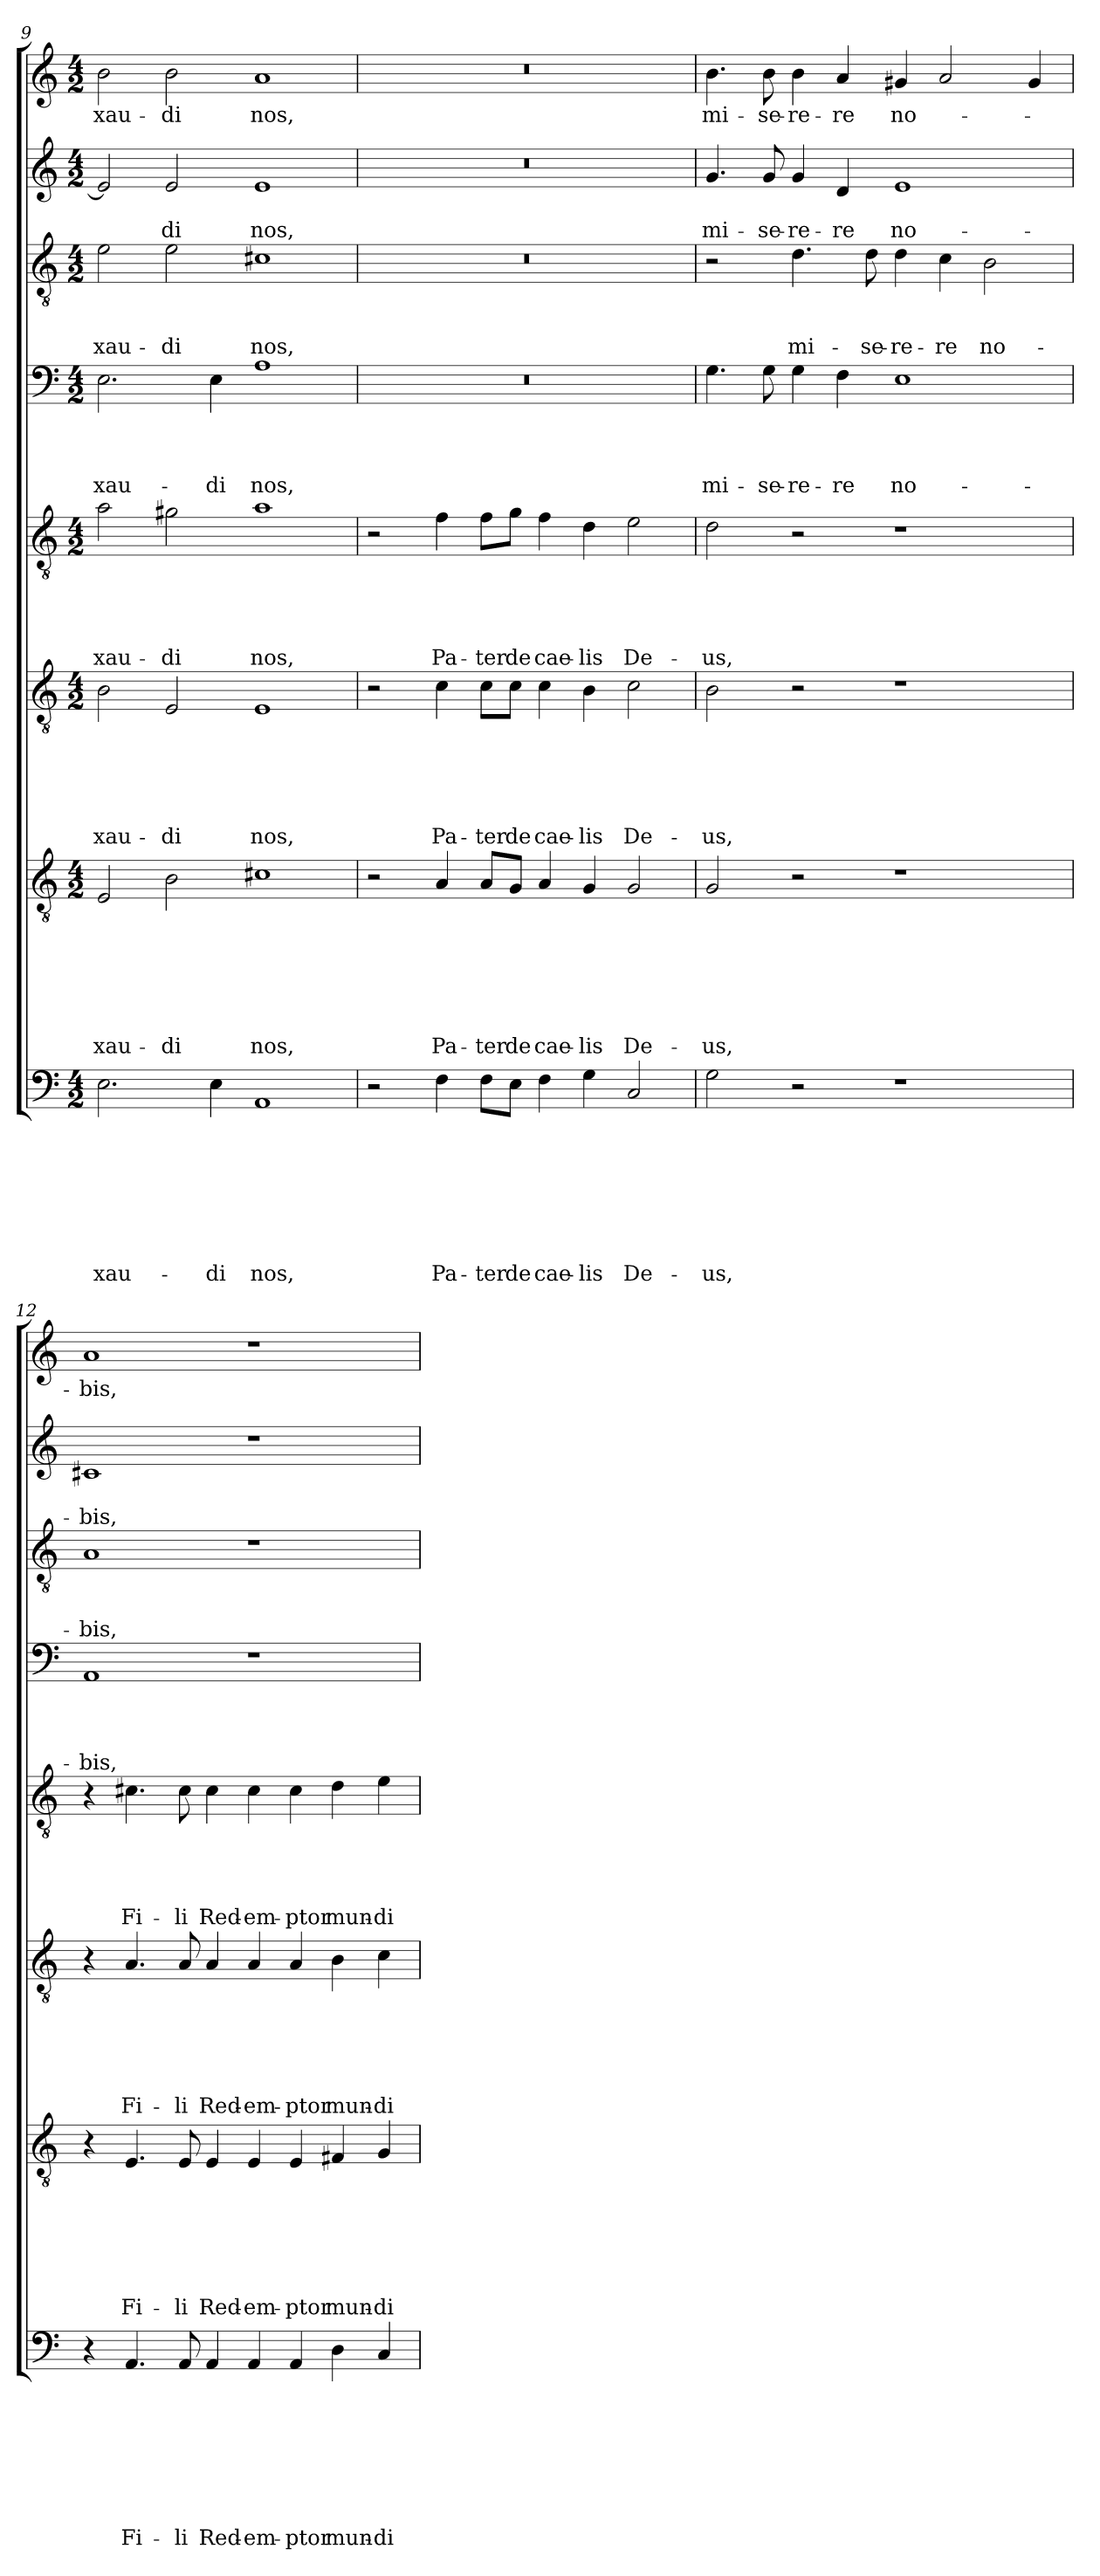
**kern	**text	**text	**text	**text	**text	**text	**text	**text	**kern	**text	**text	**text	**text	**text	**text	**text	**kern	**text	**text	**text	**text	**text	**text	**kern	**text	**text	**text	**text	**text	**kern	**text	**text	**text	**text	**kern	**text	**text	**text	**kern	**text	**text	**kern	**text
*part8	*part8	*part8	*part8	*part8	*part8	*part8	*part8	*part8	*part7	*part7	*part7	*part7	*part7	*part7	*part7	*part7	*part6	*part6	*part6	*part6	*part6	*part6	*part6	*part5	*part5	*part5	*part5	*part5	*part5	*part4	*part4	*part4	*part4	*part4	*part3	*part3	*part3	*part3	*part2	*part2	*part2	*part1	*part1
*staff8	*staff8	*staff8	*staff8	*staff8	*staff8	*staff8	*staff8	*staff8	*staff7	*staff7	*staff7	*staff7	*staff7	*staff7	*staff7	*staff7	*staff6	*staff6	*staff6	*staff6	*staff6	*staff6	*staff6	*staff5	*staff5	*staff5	*staff5	*staff5	*staff5	*staff4	*staff4	*staff4	*staff4	*staff4	*staff3	*staff3	*staff3	*staff3	*staff2	*staff2	*staff2	*staff1	*staff1
*clefF4	*	*	*	*	*	*	*	*	*clefGv2	*	*	*	*	*	*	*	*clefGv2	*	*	*	*	*	*	*clefGv2	*	*	*	*	*	*clefF4	*	*	*	*	*clefGv2	*	*	*	*clefG2	*	*	*clefG2	*
*k[]	*	*	*	*	*	*	*	*	*k[]	*	*	*	*	*	*	*	*k[]	*	*	*	*	*	*	*k[]	*	*	*	*	*	*k[]	*	*	*	*	*k[]	*	*	*	*k[]	*	*	*k[]	*
*a:	*	*	*	*	*	*	*	*	*a:	*	*	*	*	*	*	*	*a:	*	*	*	*	*	*	*a:	*	*	*	*	*	*a:	*	*	*	*	*a:	*	*	*	*a:	*	*	*a:	*
*M4/2	*	*	*	*	*	*	*	*	*M4/2	*	*	*	*	*	*	*	*M4/2	*	*	*	*	*	*	*M4/2	*	*	*	*	*	*M4/2	*	*	*	*	*M4/2	*	*	*	*M4/2	*	*	*M4/2	*
=9	=9	=9	=9	=9	=9	=9	=9	=9	=9	=9	=9	=9	=9	=9	=9	=9	=9	=9	=9	=9	=9	=9	=9	=9	=9	=9	=9	=9	=9	=9	=9	=9	=9	=9	=9	=9	=9	=9	=9	=9	=9	=9	=9
!	!	!	!	!	!	!	!	!LO:LY:b	!	!	!	!	!	!	!	!LO:LY:b	!	!	!	!	!	!	!LO:LY:b	!	!	!	!	!	!LO:LY:b	!	!	!	!	!LO:LY:b	!	!	!	!LO:LY:b	!	!	!	!	!LO:LY:b
2.E\	.	.	.	.	.	.	.	-xau-	2E/	.	.	.	.	.	.	-xau-	2B\	.	.	.	.	.	-xau-	2a\	.	.	.	.	-xau-	2.E\	.	.	.	-xau-	2e\	.	.	-xau-	2e/]	.	.	2b\	-xau-
!	!	!	!	!	!	!	!	!	!	!	!	!	!	!	!	!LO:LY:b	!	!	!	!	!	!	!LO:LY:b	!	!	!	!	!	!LO:LY:b	!	!	!	!	!	!	!	!	!LO:LY:b	!	!	!LO:LY:b	!	!LO:LY:b
.	.	.	.	.	.	.	.	.	2B\	.	.	.	.	.	.	-di	2E/	.	.	.	.	.	-di	2g#X\	.	.	.	.	-di	.	.	.	.	.	2e\	.	.	-di	2e/	.	-di	2b\	-di
!	!	!	!	!	!	!	!	!LO:LY:b	!	!	!	!	!	!	!	!	!	!	!	!	!	!	!	!	!	!	!	!	!	!	!	!	!	!LO:LY:b	!	!	!	!	!	!	!	!	!
4E\	.	.	.	.	.	.	.	-di	.	.	.	.	.	.	.	.	.	.	.	.	.	.	.	.	.	.	.	.	.	4E\	.	.	.	-di	.	.	.	.	.	.	.	.	.
!	!	!	!	!	!	!	!	!LO:LY:b	!	!	!	!	!	!	!	!LO:LY:b	!	!	!	!	!	!	!LO:LY:b	!	!	!	!	!	!LO:LY:b	!	!	!	!	!LO:LY:b	!	!	!	!LO:LY:b	!	!	!LO:LY:b	!	!LO:LY:b
1AA	.	.	.	.	.	.	.	nos,	1c#X	.	.	.	.	.	.	nos,	1E	.	.	.	.	.	nos,	1a	.	.	.	.	nos,	1A	.	.	.	nos,	1c#X	.	.	nos,	1e	.	nos,	1a	nos,
=10	=10	=10	=10	=10	=10	=10	=10	=10	=10	=10	=10	=10	=10	=10	=10	=10	=10	=10	=10	=10	=10	=10	=10	=10	=10	=10	=10	=10	=10	=10	=10	=10	=10	=10	=10	=10	=10	=10	=10	=10	=10	=10	=10
2r	.	.	.	.	.	.	.	.	2r	.	.	.	.	.	.	.	2r	.	.	.	.	.	.	2r	.	.	.	.	.	0r	.	.	.	.	0r	.	.	.	0r	.	.	0r	.
!	!	!	!	!	!	!	!	!LO:LY:b	!	!	!	!	!	!	!	!LO:LY:b	!	!	!	!	!	!	!LO:LY:b	!	!	!	!	!	!LO:LY:b	!	!	!	!	!	!	!	!	!	!	!	!	!	!
4F\	.	.	.	.	.	.	.	Pa-	4A/	.	.	.	.	.	.	Pa-	4c\	.	.	.	.	.	Pa-	4f\	.	.	.	.	Pa-	.	.	.	.	.	.	.	.	.	.	.	.	.	.
!	!	!	!	!	!	!	!	!LO:LY:b	!	!	!	!	!	!	!	!LO:LY:b	!	!	!	!	!	!	!LO:LY:b	!	!	!	!	!	!LO:LY:b	!	!	!	!	!	!	!	!	!	!	!	!	!	!
8F\L	.	.	.	.	.	.	.	-ter	8A/L	.	.	.	.	.	.	-ter	8c\L	.	.	.	.	.	-ter	8f\L	.	.	.	.	-ter	.	.	.	.	.	.	.	.	.	.	.	.	.	.
!	!	!	!	!	!	!	!	!LO:LY:b	!	!	!	!	!	!	!	!LO:LY:b	!	!	!	!	!	!	!LO:LY:b	!	!	!	!	!	!LO:LY:b	!	!	!	!	!	!	!	!	!	!	!	!	!	!
8E\J	.	.	.	.	.	.	.	de	8G/J	.	.	.	.	.	.	de	8c\J	.	.	.	.	.	de	8g\J	.	.	.	.	de	.	.	.	.	.	.	.	.	.	.	.	.	.	.
!	!	!	!	!	!	!	!	!LO:LY:b	!	!	!	!	!	!	!	!LO:LY:b	!	!	!	!	!	!	!LO:LY:b	!	!	!	!	!	!LO:LY:b	!	!	!	!	!	!	!	!	!	!	!	!	!	!
4F\	.	.	.	.	.	.	.	cae-	4A/	.	.	.	.	.	.	cae-	4c\	.	.	.	.	.	cae-	4f\	.	.	.	.	cae-	.	.	.	.	.	.	.	.	.	.	.	.	.	.
!	!	!	!	!	!	!	!	!LO:LY:b	!	!	!	!	!	!	!	!LO:LY:b	!	!	!	!	!	!	!LO:LY:b	!	!	!	!	!	!LO:LY:b	!	!	!	!	!	!	!	!	!	!	!	!	!	!
4G\	.	.	.	.	.	.	.	-lis	4G/	.	.	.	.	.	.	-lis	4B\	.	.	.	.	.	-lis	4d\	.	.	.	.	-lis	.	.	.	.	.	.	.	.	.	.	.	.	.	.
!	!	!	!	!	!	!	!	!LO:LY:b	!	!	!	!	!	!	!	!LO:LY:b	!	!	!	!	!	!	!LO:LY:b	!	!	!	!	!	!LO:LY:b	!	!	!	!	!	!	!	!	!	!	!	!	!	!
2C/	.	.	.	.	.	.	.	De-	2G/	.	.	.	.	.	.	De-	2c\	.	.	.	.	.	De-	2e\	.	.	.	.	De-	.	.	.	.	.	.	.	.	.	.	.	.	.	.
=11	=11	=11	=11	=11	=11	=11	=11	=11	=11	=11	=11	=11	=11	=11	=11	=11	=11	=11	=11	=11	=11	=11	=11	=11	=11	=11	=11	=11	=11	=11	=11	=11	=11	=11	=11	=11	=11	=11	=11	=11	=11	=11	=11
!	!	!	!	!	!	!	!	!LO:LY:b	!	!	!	!	!	!	!	!LO:LY:b	!	!	!	!	!	!	!LO:LY:b	!	!	!	!	!	!LO:LY:b	!	!	!	!	!LO:LY:b	!	!	!	!	!	!	!LO:LY:b	!	!LO:LY:b
2G\	.	.	.	.	.	.	.	-us,	2G/	.	.	.	.	.	.	-us,	2B\	.	.	.	.	.	-us,	2d\	.	.	.	.	-us,	4.G\	.	.	.	mi-	2r	.	.	.	4.g/	.	mi-	4.b\	mi-
!	!	!	!	!	!	!	!	!	!	!	!	!	!	!	!	!	!	!	!	!	!	!	!	!	!	!	!	!	!	!	!	!	!	!LO:LY:b	!	!	!	!	!	!	!LO:LY:b	!	!LO:LY:b
.	.	.	.	.	.	.	.	.	.	.	.	.	.	.	.	.	.	.	.	.	.	.	.	.	.	.	.	.	.	8G\	.	.	.	-se-	.	.	.	.	8g/	.	-se-	8b\	-se-
!	!	!	!	!	!	!	!	!	!	!	!	!	!	!	!	!	!	!	!	!	!	!	!	!	!	!	!	!	!	!	!	!	!	!LO:LY:b	!	!	!	!LO:LY:b	!	!	!LO:LY:b	!	!LO:LY:b
2r	.	.	.	.	.	.	.	.	2r	.	.	.	.	.	.	.	2r	.	.	.	.	.	.	2r	.	.	.	.	.	4G\	.	.	.	-re-	4.d\	.	.	mi-	4g/	.	-re-	4b\	-re-
!	!	!	!	!	!	!	!	!	!	!	!	!	!	!	!	!	!	!	!	!	!	!	!	!	!	!	!	!	!	!	!	!	!	!LO:LY:b	!	!	!	!	!	!	!LO:LY:b	!	!LO:LY:b
.	.	.	.	.	.	.	.	.	.	.	.	.	.	.	.	.	.	.	.	.	.	.	.	.	.	.	.	.	.	4F\	.	.	.	-re	.	.	.	.	4d/	.	-re	4a/	-re
!	!	!	!	!	!	!	!	!	!	!	!	!	!	!	!	!	!	!	!	!	!	!	!	!	!	!	!	!	!	!	!	!	!	!	!	!	!	!LO:LY:b	!	!	!	!	!
.	.	.	.	.	.	.	.	.	.	.	.	.	.	.	.	.	.	.	.	.	.	.	.	.	.	.	.	.	.	.	.	.	.	.	8d\	.	.	-se-	.	.	.	.	.
!	!	!	!	!	!	!	!	!	!	!	!	!	!	!	!	!	!	!	!	!	!	!	!	!	!	!	!	!	!	!	!	!	!	!LO:LY:b	!	!	!	!LO:LY:b	!	!	!LO:LY:b	!	!LO:LY:b
1r	.	.	.	.	.	.	.	.	1r	.	.	.	.	.	.	.	1r	.	.	.	.	.	.	1r	.	.	.	.	.	1E	.	.	.	no-	4d\	.	.	-re-	1e	.	no-	4g#X/	no-
!	!	!	!	!	!	!	!	!	!	!	!	!	!	!	!	!	!	!	!	!	!	!	!	!	!	!	!	!	!	!	!	!	!	!	!	!	!	!LO:LY:b	!	!	!	!	!
.	.	.	.	.	.	.	.	.	.	.	.	.	.	.	.	.	.	.	.	.	.	.	.	.	.	.	.	.	.	.	.	.	.	.	4c\	.	.	-re	.	.	.	2a/	.
!	!	!	!	!	!	!	!	!	!	!	!	!	!	!	!	!	!	!	!	!	!	!	!	!	!	!	!	!	!	!	!	!	!	!	!	!	!	!LO:LY:b	!	!	!	!	!
.	.	.	.	.	.	.	.	.	.	.	.	.	.	.	.	.	.	.	.	.	.	.	.	.	.	.	.	.	.	.	.	.	.	.	2B\	.	.	no-	.	.	.	.	.
.	.	.	.	.	.	.	.	.	.	.	.	.	.	.	.	.	.	.	.	.	.	.	.	.	.	.	.	.	.	.	.	.	.	.	.	.	.	.	.	.	.	4g#/	.
!!LO:PB:g=z
=12	=12	=12	=12	=12	=12	=12	=12	=12	=12	=12	=12	=12	=12	=12	=12	=12	=12	=12	=12	=12	=12	=12	=12	=12	=12	=12	=12	=12	=12	=12	=12	=12	=12	=12	=12	=12	=12	=12	=12	=12	=12	=12	=12
!	!	!	!	!	!	!	!	!	!	!	!	!	!	!	!	!	!	!	!	!	!	!	!	!	!	!	!	!	!	!	!	!	!	!LO:LY:b	!	!	!	!LO:LY:b	!	!	!LO:LY:b	!	!LO:LY:b
4r	.	.	.	.	.	.	.	.	4r	.	.	.	.	.	.	.	4r	.	.	.	.	.	.	4r	.	.	.	.	.	1AA	.	.	.	-bis,	1A	.	.	-bis,	1c#X	.	-bis,	1a	-bis,
!	!	!	!	!	!	!	!	!LO:LY:b	!	!	!	!	!	!	!	!LO:LY:b	!	!	!	!	!	!	!LO:LY:b	!	!	!	!	!	!LO:LY:b	!	!	!	!	!	!	!	!	!	!	!	!	!	!
4.AA/	.	.	.	.	.	.	.	Fi-	4.E/	.	.	.	.	.	.	Fi-	4.A/	.	.	.	.	.	Fi-	4.c#X\	.	.	.	.	Fi-	.	.	.	.	.	.	.	.	.	.	.	.	.	.
!	!	!	!	!	!	!	!	!LO:LY:b	!	!	!	!	!	!	!	!LO:LY:b	!	!	!	!	!	!	!LO:LY:b	!	!	!	!	!	!LO:LY:b	!	!	!	!	!	!	!	!	!	!	!	!	!	!
8AA/	.	.	.	.	.	.	.	-li	8E/	.	.	.	.	.	.	-li	8A/	.	.	.	.	.	-li	8c#\	.	.	.	.	-li	.	.	.	.	.	.	.	.	.	.	.	.	.	.
!	!	!	!	!	!	!	!	!LO:LY:b	!	!	!	!	!	!	!	!LO:LY:b	!	!	!	!	!	!	!LO:LY:b	!	!	!	!	!	!LO:LY:b	!	!	!	!	!	!	!	!	!	!	!	!	!	!
4AA/	.	.	.	.	.	.	.	Red-	4E/	.	.	.	.	.	.	Red-	4A/	.	.	.	.	.	Red-	4c#\	.	.	.	.	Red-	.	.	.	.	.	.	.	.	.	.	.	.	.	.
!	!	!	!	!	!	!	!	!LO:LY:b	!	!	!	!	!	!	!	!LO:LY:b	!	!	!	!	!	!	!LO:LY:b	!	!	!	!	!	!LO:LY:b	!	!	!	!	!	!	!	!	!	!	!	!	!	!
4AA/	.	.	.	.	.	.	.	-em-	4E/	.	.	.	.	.	.	-em-	4A/	.	.	.	.	.	-em-	4c#\	.	.	.	.	-em-	1r	.	.	.	.	1r	.	.	.	1r	.	.	1r	.
!	!	!	!	!	!	!	!	!LO:LY:b	!	!	!	!	!	!	!	!LO:LY:b	!	!	!	!	!	!	!LO:LY:b	!	!	!	!	!	!LO:LY:b	!	!	!	!	!	!	!	!	!	!	!	!	!	!
4AA/	.	.	.	.	.	.	.	-ptor	4E/	.	.	.	.	.	.	-ptor	4A/	.	.	.	.	.	-ptor	4c#\	.	.	.	.	-ptor	.	.	.	.	.	.	.	.	.	.	.	.	.	.
!	!	!	!	!	!	!	!	!LO:LY:b	!	!	!	!	!	!	!	!LO:LY:b	!	!	!	!	!	!	!LO:LY:b	!	!	!	!	!	!LO:LY:b	!	!	!	!	!	!	!	!	!	!	!	!	!	!
4D\	.	.	.	.	.	.	.	mun-	4F#X/	.	.	.	.	.	.	mun-	4B\	.	.	.	.	.	mun-	4d\	.	.	.	.	mun-	.	.	.	.	.	.	.	.	.	.	.	.	.	.
!	!	!	!	!	!	!	!	!LO:LY:b	!	!	!	!	!	!	!	!LO:LY:b	!	!	!	!	!	!	!LO:LY:b	!	!	!	!	!	!LO:LY:b	!	!	!	!	!	!	!	!	!	!	!	!	!	!
4C/	.	.	.	.	.	.	.	-di	4G/	.	.	.	.	.	.	-di	4c\	.	.	.	.	.	-di	4e\	.	.	.	.	-di	.	.	.	.	.	.	.	.	.	.	.	.	.	.
=	=	=	=	=	=	=	=	=	=	=	=	=	=	=	=	=	=	=	=	=	=	=	=	=	=	=	=	=	=	=	=	=	=	=	=	=	=	=	=	=	=	=	=
*-	*-	*-	*-	*-	*-	*-	*-	*-	*-	*-	*-	*-	*-	*-	*-	*-	*-	*-	*-	*-	*-	*-	*-	*-	*-	*-	*-	*-	*-	*-	*-	*-	*-	*-	*-	*-	*-	*-	*-	*-	*-	*-	*-
